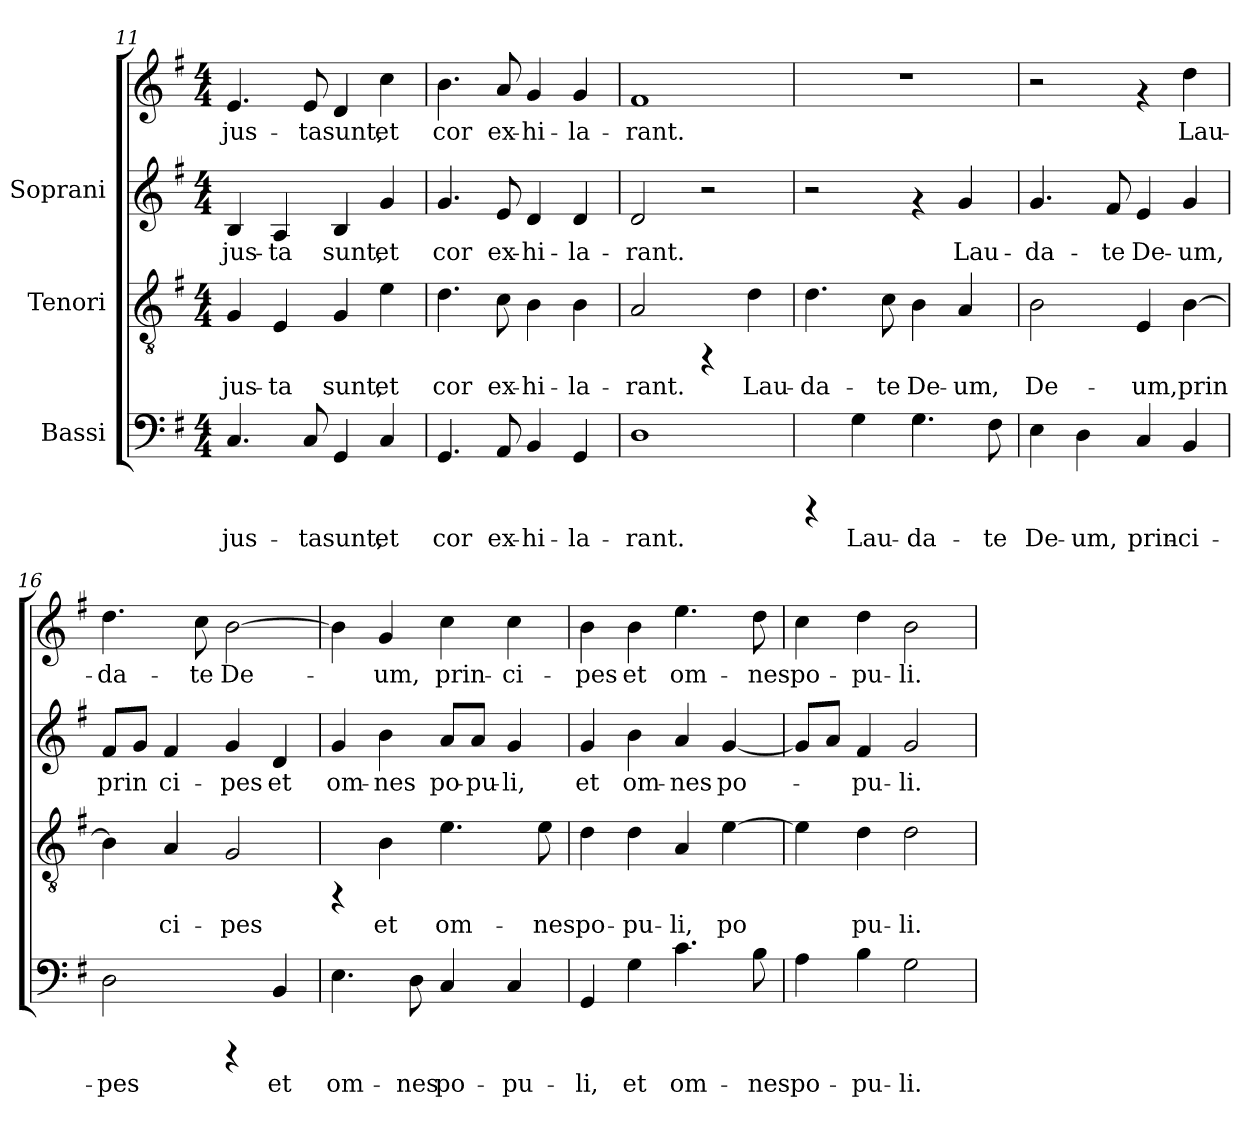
**kern	**text	**kern	**text	**kern	**text	**kern	**text
*part3	*part3	*part2	*part2	*part1	*part1	*part1	*part1
*staff4	*staff4	*staff3	*staff3	*staff2	*staff2	*staff1	*staff1
*I"Bassi	*	*I"Tenori	*	*I"Soprani	*	*	*
!!LO:PB:g=z
*clefF4	*	*clefGv2	*	*clefG2	*	*clefG2	*
*k[f#]	*	*k[f#]	*	*k[f#]	*	*k[f#]	*
*G:	*	*G:	*	*G:	*	*G:	*
*M4/4	*	*M4/4	*	*M4/4	*	*M4/4	*
=11	=11	=11	=11	=11	=11	=11	=11
!	!LO:LY:b	!	!LO:LY:b	!	!LO:LY:b	!	!LO:LY:b
4.C/	jus-	4G/	jus-	4B/	jus-	4.e/	jus-
!	!	!	!LO:LY:b	!	!LO:LY:b	!	!
.	.	4E/	-ta	4A/	-ta	.	.
!	!LO:LY:b	!	!	!	!	!	!LO:LY:b
8C/	-ta	.	.	.	.	8e/	-ta
!	!LO:LY:b	!	!LO:LY:b	!	!LO:LY:b	!	!LO:LY:b
4GG/	sunt,	4G/	sunt,	4B/	sunt,	4d/	sunt,
!	!LO:LY:b	!	!LO:LY:b	!	!LO:LY:b	!	!LO:LY:b
4C/	et	4e\	et	4g/	et	4cc\	et
=12	=12	=12	=12	=12	=12	=12	=12
!	!LO:LY:b	!	!LO:LY:b	!	!LO:LY:b	!	!LO:LY:b
4.GG/	cor	4.d\	cor	4.g/	-cor	4.b\	cor
!	!LO:LY:b	!	!LO:LY:b	!	!LO:LY:b	!	!LO:LY:b
8AA/	ex-	8c\	ex-	8e/	ex-	8a/	ex-
!	!LO:LY:b	!	!LO:LY:b	!	!LO:LY:b	!	!LO:LY:b
4BB/	-hi-	4B\	-hi-	4d/	-hi-	4g/	-hi-
!	!LO:LY:b	!	!LO:LY:b	!	!LO:LY:b	!	!LO:LY:b
4GG/	-la-	4B\	-la-	4d/	-la-	4g/	-la-
=13	=13	=13	=13	=13	=13	=13	=13
!	!LO:LY:b	!	!LO:LY:b	!	!LO:LY:b	!	!LO:LY:b
1D	-rant.	2A/	-rant.	2d/	rant.	1f#	-rant.
.	.	4rFF	.	2r	.	.	.
!	!	!	!LO:LY:b	!	!	!	!
.	.	4d\	Lau-	.	.	.	.
=14	=14	=14	=14	=14	=14	=14	=14
!	!	!	!LO:LY:b	!	!	!	!
4rCCC	.	4.d\	-da-	2r	.	1r	.
!	!LO:LY:b	!	!	!	!	!	!
4G\	Lau-	.	.	.	.	.	.
!	!	!	!LO:LY:b	!	!	!	!
.	.	8c\	-te	.	.	.	.
!	!LO:LY:b	!	!LO:LY:b	!	!	!	!
4.G\	-da-	4B\	De-	4rf	.	.	.
!	!	!	!LO:LY:b	!	!LO:LY:b	!	!
.	.	4A/	-um,	4g/	Lau-	.	.
!	!LO:LY:b	!	!	!	!	!	!
8F#\	-te	.	.	.	.	.	.
!!LO:LB:g=z
=15	=15	=15	=15	=15	=15	=15	=15
!	!LO:LY:b	!	!LO:LY:b	!	!LO:LY:b	!	!
4E\	De-	2B\	De-	4.g/	-da-	2r	.
!	!LO:LY:b	!	!	!	!	!	!
4D\	-um,	.	.	.	.	.	.
!	!	!	!	!	!LO:LY:b	!	!
.	.	.	.	8f#/	-te	.	.
!	!LO:LY:b	!	!LO:LY:b	!	!LO:LY:b	!	!
4C/	prin-	4E/	-um,	4e/	De-	4rf	.
!	!LO:LY:b	!	!LO:LY:b	!	!LO:LY:b	!	!LO:LY:b
4BB/	-ci-	[>4B\	prin-	4g/	-um,	4dd\	-Lau-
=16	=16	=16	=16	=16	=16	=16	=16
!	!LO:LY:b	!	!LO:LY:b	!	!LO:LY:b	!	!LO:LY:b
2D\	-pes	4B\]	-	8f#/L	-prin-	4.dd\	da-
!	!	!	!	!	!LO:LY:b	!	!
.	.	.	.	8g/J	-	.	.
!	!	!	!LO:LY:b	!	!LO:LY:b	!	!
.	.	4A/	ci-	4f#/	ci-	.	.
!	!	!	!	!	!	!	!LO:LY:b
.	.	.	.	.	.	8cc\	-te
!	!	!	!LO:LY:b	!	!LO:LY:b	!	!LO:LY:b
4rCCC	.	2G/	-pes	4g/	-pes	[>2b\	De-
!	!LO:LY:b	!	!	!	!LO:LY:b	!	!
4BB/	et	.	.	4d/	et	.	.
=17	=17	=17	=17	=17	=17	=17	=17
!	!LO:LY:b	!	!	!	!LO:LY:b	!	!LO:LY:b
4.E\	om-	4rFF	.	4g/	-om-	4b\]	.
!	!	!	!LO:LY:b	!	!LO:LY:b	!	!LO:LY:b
.	.	4B\	et	4b\	-nes	4g/	um,
!	!LO:LY:b	!	!	!	!	!	!
8D\	-nes	.	.	.	.	.	.
!	!LO:LY:b	!	!LO:LY:b	!	!LO:LY:b	!	!LO:LY:b
4C/	po-	4.e\	om-	8a/L	po-	4cc\	prin-
!	!	!	!	!	!LO:LY:b	!	!
.	.	.	.	8a/J	-pu-	.	.
!	!LO:LY:b	!	!	!	!LO:LY:b	!	!LO:LY:b
4C/	-pu-	.	.	4g/	-li,	4cc\	-ci-
!	!	!	!LO:LY:b	!	!	!	!
.	.	8e\	-nes	.	.	.	.
!!LO:LB:g=z
=18	=18	=18	=18	=18	=18	=18	=18
!	!LO:LY:b	!	!LO:LY:b	!	!LO:LY:b	!	!LO:LY:b
4GG/	-li,	4d\	po-	4g/	et	4b\	pes
!	!LO:LY:b	!	!LO:LY:b	!	!LO:LY:b	!	!LO:LY:b
4G\	et	4d\	-pu-	4b\	om-	4b\	et
!	!LO:LY:b	!	!LO:LY:b	!	!LO:LY:b	!	!LO:LY:b
4.c\	om-	4A/	-li,	4a/	-nes	4.ee\	om-
!	!	!	!LO:LY:b	!	!LO:LY:b	!	!
.	.	[>4e\	po-	[<4g/	po-	.	.
!	!LO:LY:b	!	!	!	!	!	!LO:LY:b
8B\	-nes	.	.	.	.	8dd\	-nes
=19	=19	=19	=19	=19	=19	=19	=19
!	!LO:LY:b	!	!LO:LY:b	!	!LO:LY:b	!	!LO:LY:b
4A\	po-	4e\]	-	8g/L]	.	4cc\	-po-
!	!	!	!	!	!LO:LY:b	!	!
.	.	.	.	8a/J	.	.	.
!	!LO:LY:b	!	!LO:LY:b	!	!LO:LY:b	!	!LO:LY:b
4B\	-pu-	4d\	pu-	4f#/	pu-	4dd\	-pu-
!	!LO:LY:b	!	!LO:LY:b	!	!LO:LY:b	!	!LO:LY:b
2G\	-li.	2d\	-li.	2g/	-li.	2b\	-li.
=	=	=	=	=	=	=	=
*-	*-	*-	*-	*-	*-	*-	*-
